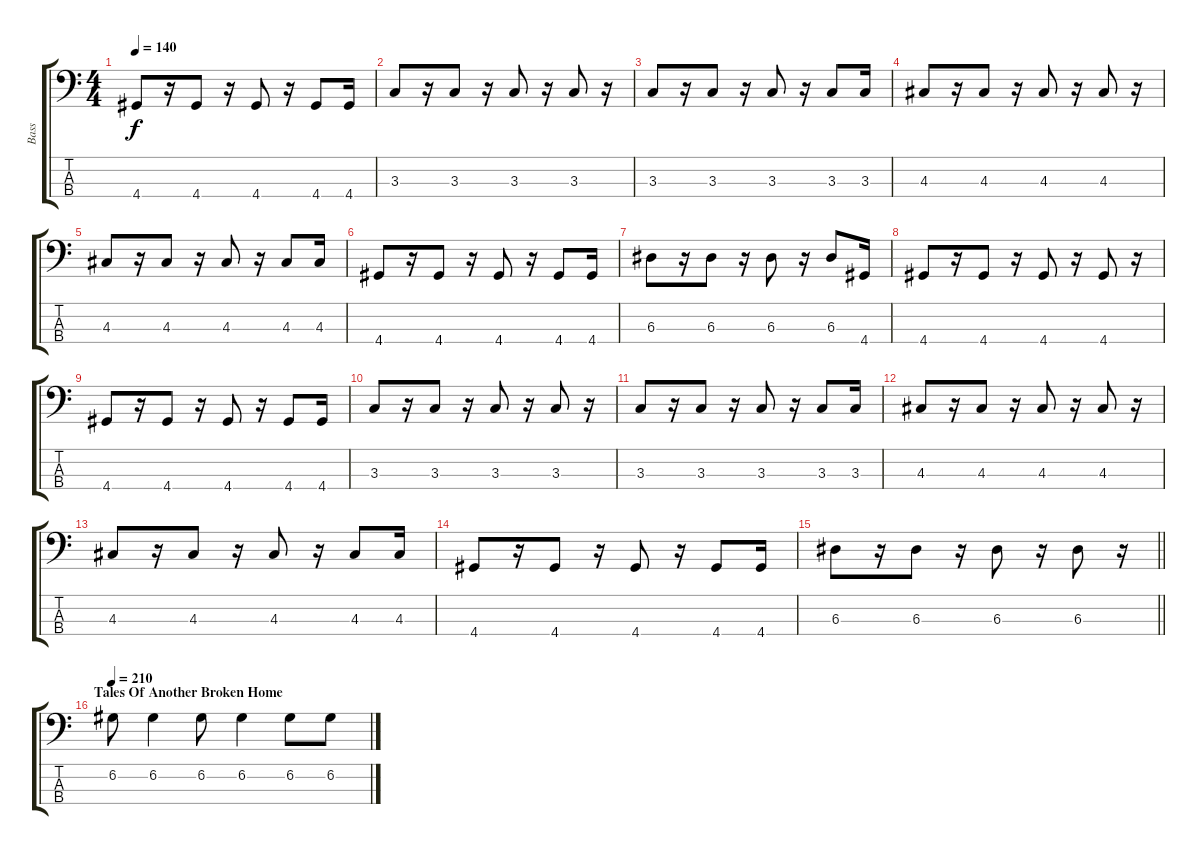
\track ("Bass" "Bass") {instrument electricbasspick}
\staff {score tabs}
\tuning (G2 D2 A1 E1) {hide}
\ts (4 4)
\tempo 140
\clef f4
\ks c
4.4.8{dy f} r.16 4.4.8 r.16 4.4.8 r.16 4.4.8 4.4.16 |
3.3.8 r.16 3.3.8 r.16 3.3.8 r.16 3.3.8 r.16 |
3.3.8 r.16 3.3.8 r.16 3.3.8 r.16 3.3.8 3.3.16 |
4.3.8 r.16 4.3.8 r.16 4.3.8 r.16 4.3.8 r.16 |
4.3.8 r.16 4.3.8 r.16 4.3.8 r.16 4.3.8 4.3.16 |
4.4.8 r.16 4.4.8 r.16 4.4.8 r.16 4.4.8 4.4.16 |
6.3.8 r.16 6.3.8 r.16 6.3.8 r.16 6.3.8 4.4.16 |
4.4.8 r.16 4.4.8 r.16 4.4.8 r.16 4.4.8 r.16 |
4.4.8 r.16 4.4.8 r.16 4.4.8 r.16 4.4.8 4.4.16 |
3.3.8 r.16 3.3.8 r.16 3.3.8 r.16 3.3.8 r.16 |
3.3.8 r.16 3.3.8 r.16 3.3.8 r.16 3.3.8 3.3.16 |
4.3.8 r.16 4.3.8 r.16 4.3.8 r.16 4.3.8 r.16 |
4.3.8 r.16 4.3.8 r.16 4.3.8 r.16 4.3.8 4.3.16 |
4.4.8 r.16 4.4.8 r.16 4.4.8 r.16 4.4.8 4.4.16 |
\barLineRight lightlight
6.3.8 r.16 6.3.8 r.16 6.3.8 r.16 6.3.8 r.16 |
\section ("" "Tales Of Another Broken Home")
\tempo 210
6.2.8 6.2.4 6.2.8 6.2.4 6.2.8 6.2.8
